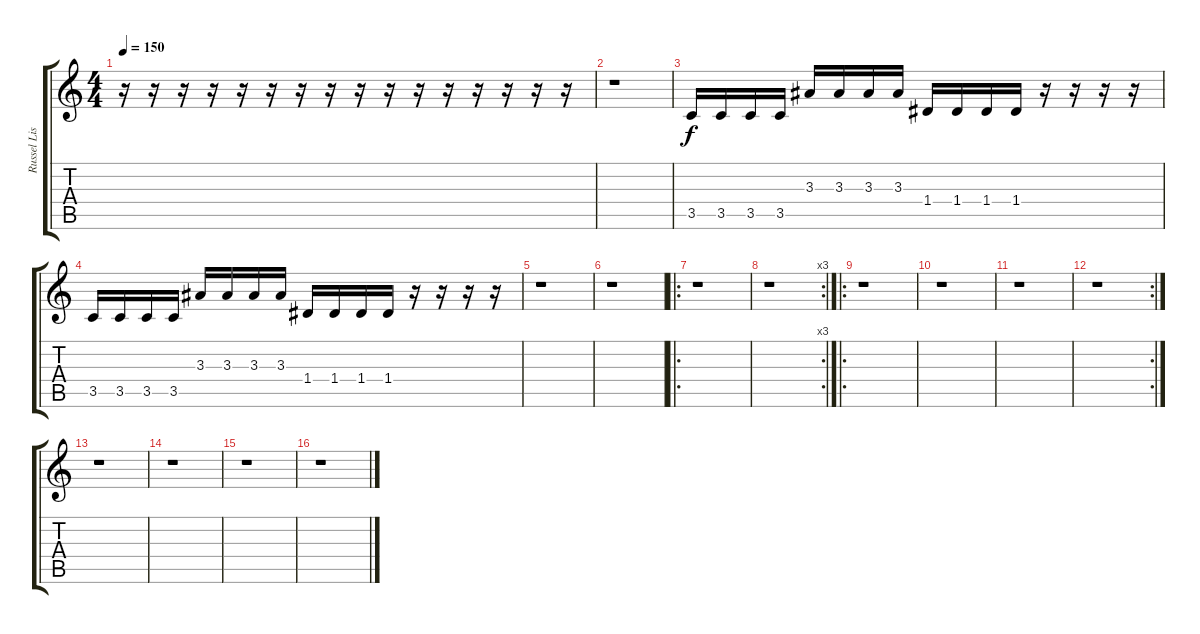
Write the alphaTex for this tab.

\track ("Russel Lissack" "Russel Lis") {instrument electricguitarmuted}
\staff {score tabs}
\tuning (E4 B3 G3 D3 A2 E2) {hide}
\ts (4 4)
\tempo 150
\clef g2
\ks c
r.16{dy f} r.16 r.16 r.16 r.16 r.16 r.16 r.16 r.16 r.16 r.16 r.16 r.16 r.16 r.16 r.16 |
r.1 |
3.5.16 3.5.16 3.5.16 3.5.16 3.3.16 3.3.16 3.3.16 3.3.16 1.4.16 1.4.16 1.4.16 1.4.16 r.16 r.16 r.16 r.16 |
3.5.16 3.5.16 3.5.16 3.5.16 3.3.16 3.3.16 3.3.16 3.3.16 1.4.16 1.4.16 1.4.16 1.4.16 r.16 r.16 r.16 r.16 |
r.1 |
r.1 |
\ro
r.1 |
\rc 3
r.1 |
\ro
r.1 |
r.1 |
r.1 |
\rc 2
r.1 |
r.1 |
r.1 |
r.1 |
r.1
